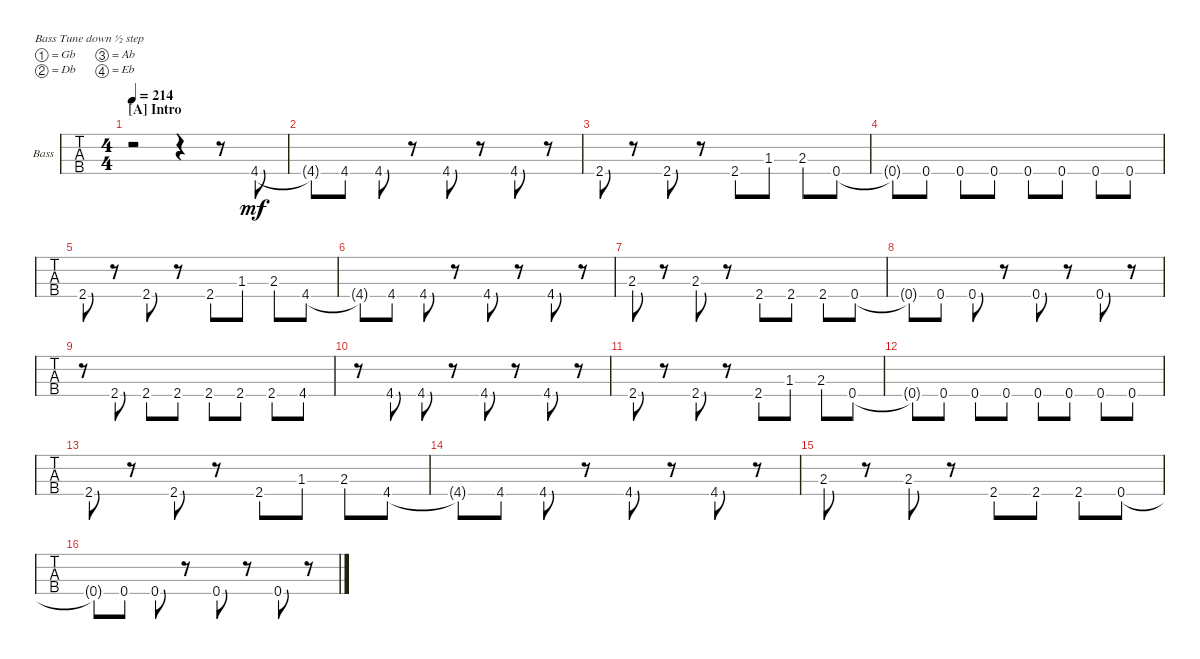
\defaultSystemsLayout 4
\bracketExtendMode groupsimilarinstruments
\firstSystemTrackNameOrientation horizontal
\otherSystemsTrackNameOrientation horizontal
\track ("Joe - Bass" "Bass") {instrument electricbassfinger}
\staff {tabs}
\tuning (Gb2 Db2 Ab1 Eb1)
\ts (4 4)
\section ("A" "Intro")
\tempo 214
\clef f4
\ks c
r.2{dy mf instrument electricbassfinger} r.4 r.8 4.4.8 |
4.4{t}.8 4.4.8 4.4.8 r.8 4.4.8 r.8 4.4.8 r.8 |
2.4.8 r.8 2.4.8 r.8 2.4.8 1.3.8 2.3.8 0.4.8 |
0.4{t}.8 0.4.8 0.4.8 0.4.8 0.4.8 0.4.8 0.4.8 0.4.8 |
2.4.8 r.8 2.4.8 r.8 2.4.8 1.3.8 2.3.8 4.4.8 |
4.4{t}.8 4.4.8 4.4.8 r.8 4.4.8 r.8 4.4.8 r.8 |
2.3.8 r.8 2.3.8 r.8 2.4.8 2.4.8 2.4.8 0.4.8 |
0.4{t}.8 0.4.8 0.4.8 r.8 0.4.8 r.8 0.4.8 r.8 |
r.8 2.4.8 2.4.8 2.4.8 2.4.8 2.4.8 2.4.8 4.4.8 |
r.8 4.4.8 4.4.8 r.8 4.4.8 r.8 4.4.8 r.8 |
2.4.8 r.8 2.4.8 r.8 2.4.8 1.3.8 2.3.8 0.4.8 |
0.4{t}.8 0.4.8 0.4.8 0.4.8 0.4.8 0.4.8 0.4.8 0.4.8 |
2.4.8 r.8 2.4.8 r.8 2.4.8 1.3.8 2.3.8 4.4.8 |
4.4{t}.8 4.4.8 4.4.8 r.8 4.4.8 r.8 4.4.8 r.8 |
2.3.8 r.8 2.3.8 r.8 2.4.8 2.4.8 2.4.8 0.4.8 |
0.4{t}.8 0.4.8 0.4.8 r.8 0.4.8 r.8 0.4.8 r.8
